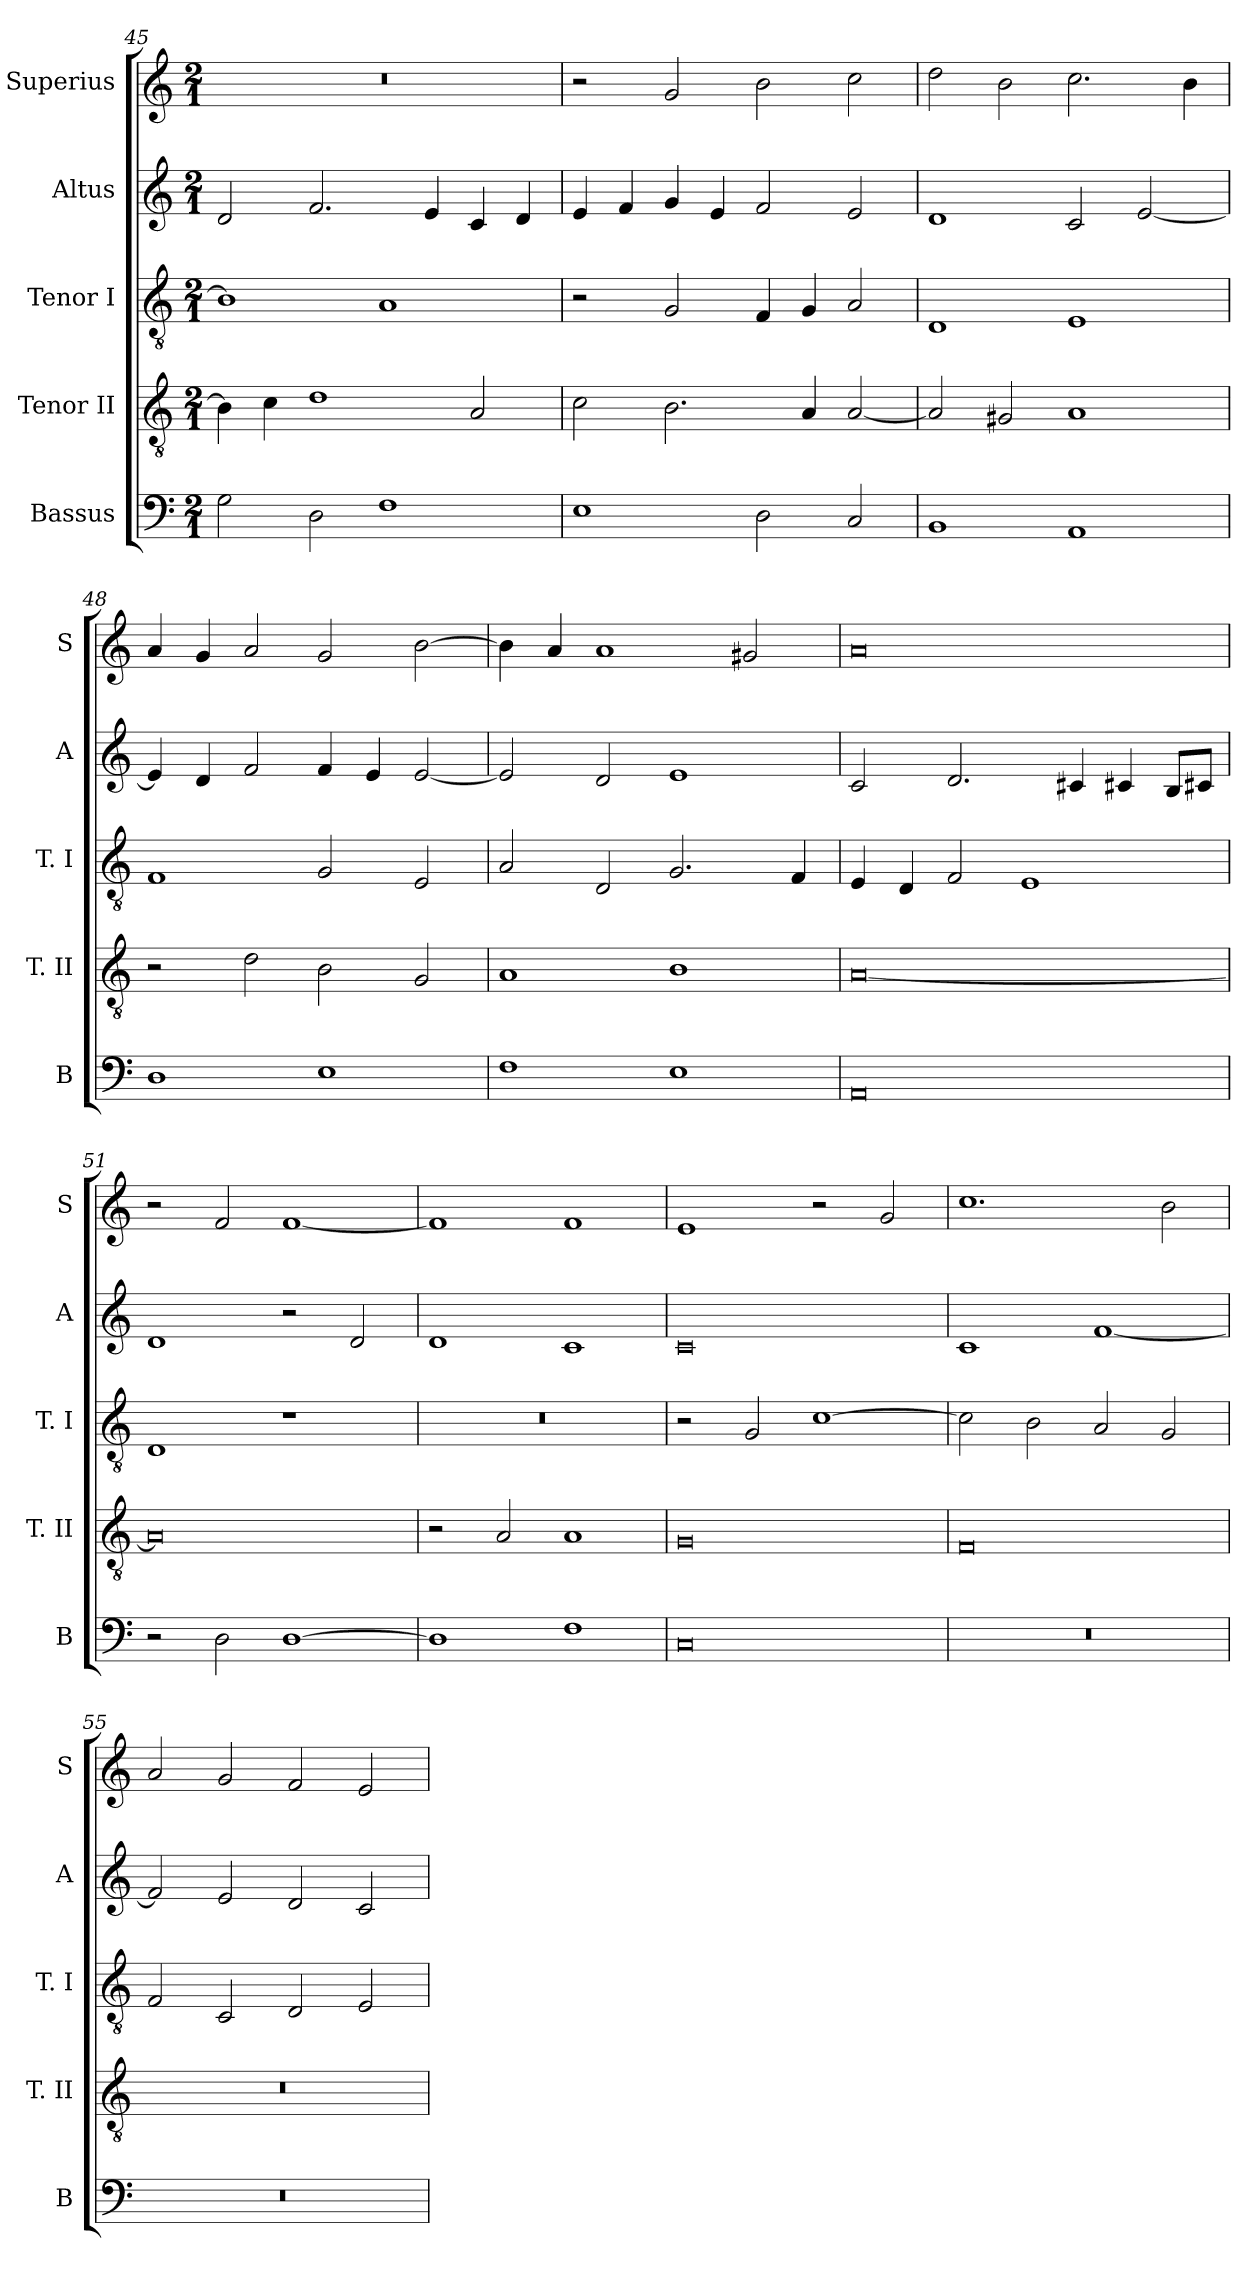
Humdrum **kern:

**kern	**kern	**kern	**kern	**kern
*part5	*part4	*part3	*part2	*part1
*staff5	*staff4	*staff3	*staff2	*staff1
*I"Bassus	*I"Tenor II	*I"Tenor I	*I"Altus	*I"Superius
*I'B	*I'T. II	*I'T. I	*I'A	*I'S
*clefF4	*clefGv2	*clefGv2	*clefG2	*clefG2
*k[]	*k[]	*k[]	*k[]	*k[]
*C:	*C:	*C:	*C:	*C:
*M2/1	*M2/1	*M2/1	*M2/1	*M2/1
=45	=45	=45	=45	=45
2G	4B]	1B]	2d	0r
.	4c	.	.	.
2D	1d	.	2.f	.
1F	.	1A	.	.
.	.	.	4e	.
.	2A	.	4c	.
.	.	.	4d	.
=46	=46	=46	=46	=46
1E	2c	2r	4e	2r
.	.	.	4f	.
.	2.B	2G	4g	2g
.	.	.	4e	.
2D	.	4F	2f	2b
.	4A	4G	.	.
2C	[2A	2A	2e	2cc
=47	=47	=47	=47	=47
1BB	2A]	1D	1d	2dd
.	2G#X	.	.	2b
1AA	1A	1E	2c	2.cc
.	.	.	[2e	.
.	.	.	.	4b
=48	=48	=48	=48	=48
1D	2r	1F	4e]	4a
.	.	.	4d	4g
.	2d	.	2f	2a
1E	2B	2G	4f	2g
.	.	.	4e	.
.	2G	2E	[2e	[2b
=49	=49	=49	=49	=49
1F	1A	2A	2e]	4b]
.	.	.	.	4a
.	.	2D	2d	1a
1E	1B	2.G	1e	.
.	.	.	.	2g#X
.	.	4F	.	.
=50	=50	=50	=50	=50
0AA	[0A	4E	2c	0a
.	.	4D	.	.
.	.	2F	2.d	.
.	.	1E	.	.
.	.	.	4c#X	.
.	.	.	4c#X	.
.	.	.	8BL	.
.	.	.	8c#XJ	.
=51	=51	=51	=51	=51
2r	0A]	1D	1d	2r
2D	.	.	.	2f
[1D	.	1r	2r	[1f
.	.	.	2d	.
=52	=52	=52	=52	=52
1D]	2r	0r	1d	1f]
.	2A	.	.	.
1F	1A	.	1c	1f
=53	=53	=53	=53	=53
0C	0G	2r	0c	1e
.	.	2G	.	.
.	.	[1c	.	2r
.	.	.	.	2g
=54	=54	=54	=54	=54
0r	0F	2c]	1c	1.cc
.	.	2B	.	.
.	.	2A	[1f	.
.	.	2G	.	2b
=55	=55	=55	=55	=55
0r	0r	2F	2f]	2a
.	.	2C	2e	2g
.	.	2D	2d	2f
.	.	2E	2c	2e
=	=	=	=	=
*-	*-	*-	*-	*-
